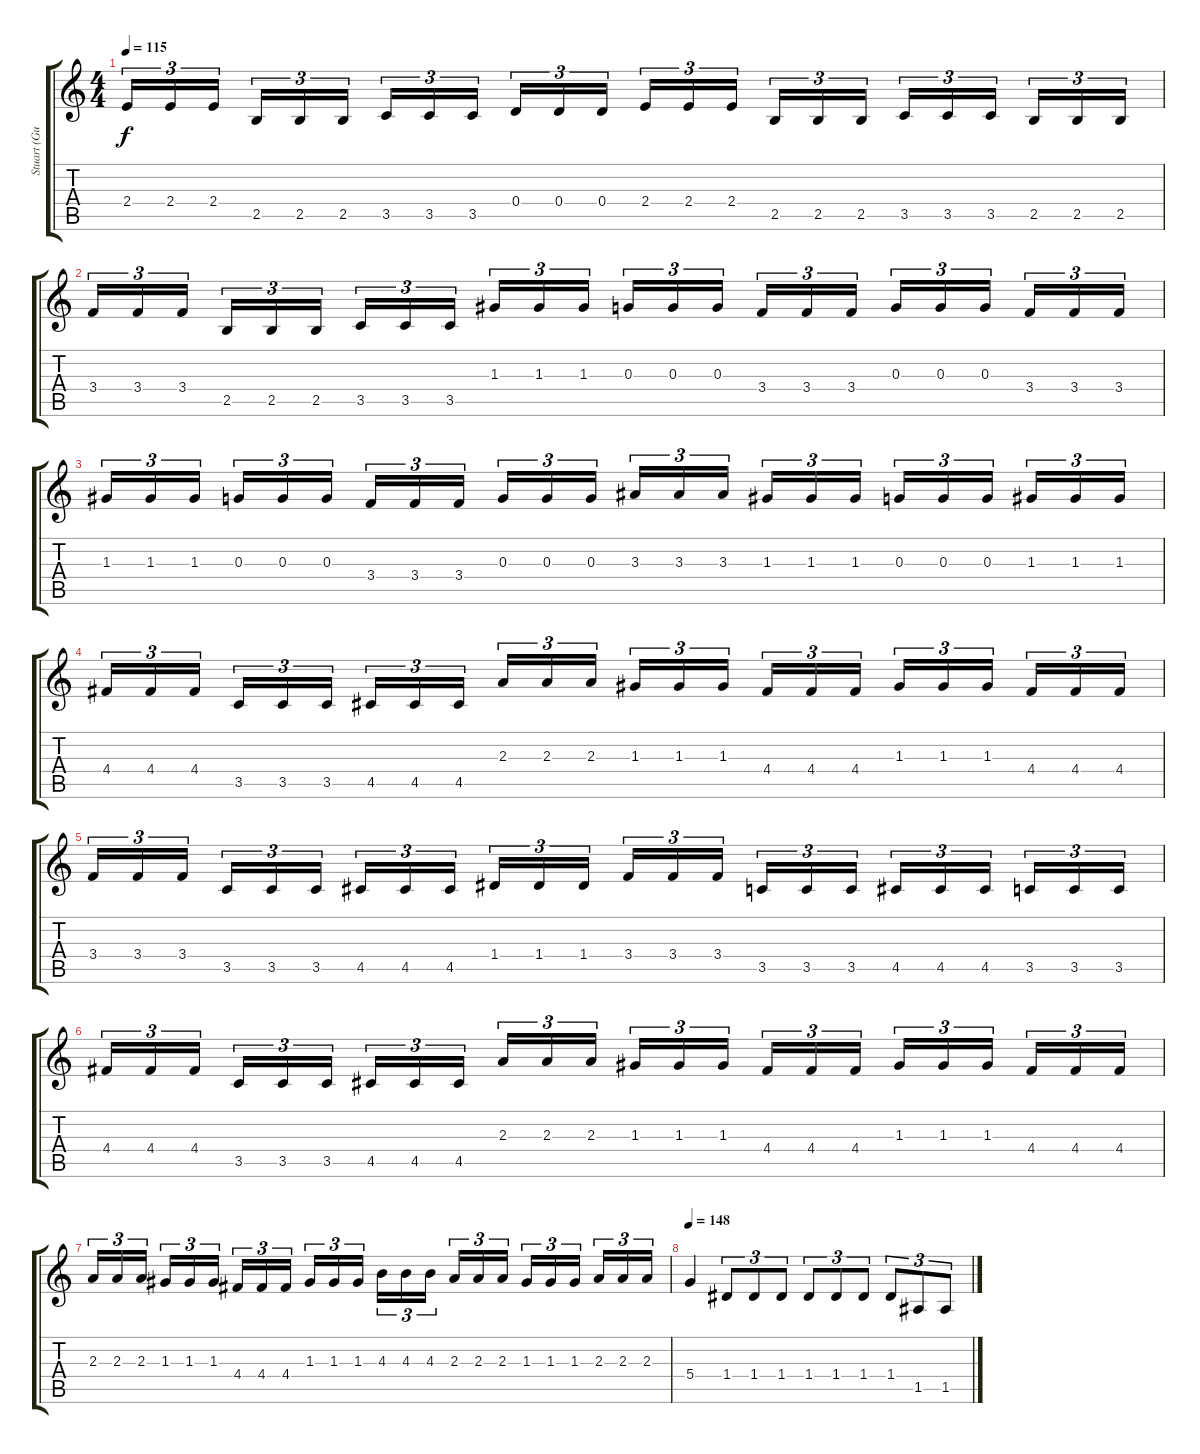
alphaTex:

\track ("Stuart (Guitar)" "Stuart (Gu") {instrument distortionguitar}
\staff {score tabs}
\tuning (E4 B3 G3 D3 A2 D2) {hide}
\ts (4 4)
\tempo 115
\clef g2
\ks c
2.4.16{tu (3 2) dy f} 2.4.16{tu (3 2)} 2.4.16{tu (3 2)} 2.5.16{tu (3 2)} 2.5.16{tu (3 2)} 2.5.16{tu (3 2)} 3.5.16{tu (3 2)} 3.5.16{tu (3 2)} 3.5.16{tu (3 2)} 0.4.16{tu (3 2)} 0.4.16{tu (3 2)} 0.4.16{tu (3 2)} 2.4.16{tu (3 2)} 2.4.16{tu (3 2)} 2.4.16{tu (3 2)} 2.5.16{tu (3 2)} 2.5.16{tu (3 2)} 2.5.16{tu (3 2)} 3.5.16{tu (3 2)} 3.5.16{tu (3 2)} 3.5.16{tu (3 2)} 2.5.16{tu (3 2)} 2.5.16{tu (3 2)} 2.5.16{tu (3 2)} |
3.4.16{tu (3 2)} 3.4.16{tu (3 2)} 3.4.16{tu (3 2)} 2.5.16{tu (3 2)} 2.5.16{tu (3 2)} 2.5.16{tu (3 2)} 3.5.16{tu (3 2)} 3.5.16{tu (3 2)} 3.5.16{tu (3 2)} 1.3.16{tu (3 2)} 1.3.16{tu (3 2)} 1.3.16{tu (3 2)} 0.3.16{tu (3 2)} 0.3.16{tu (3 2)} 0.3.16{tu (3 2)} 3.4.16{tu (3 2)} 3.4.16{tu (3 2)} 3.4.16{tu (3 2)} 0.3.16{tu (3 2)} 0.3.16{tu (3 2)} 0.3.16{tu (3 2)} 3.4.16{tu (3 2)} 3.4.16{tu (3 2)} 3.4.16{tu (3 2)} |
1.3.16{tu (3 2)} 1.3.16{tu (3 2)} 1.3.16{tu (3 2)} 0.3.16{tu (3 2)} 0.3.16{tu (3 2)} 0.3.16{tu (3 2)} 3.4.16{tu (3 2)} 3.4.16{tu (3 2)} 3.4.16{tu (3 2)} 0.3.16{tu (3 2)} 0.3.16{tu (3 2)} 0.3.16{tu (3 2)} 3.3.16{tu (3 2)} 3.3.16{tu (3 2)} 3.3.16{tu (3 2)} 1.3.16{tu (3 2)} 1.3.16{tu (3 2)} 1.3.16{tu (3 2)} 0.3.16{tu (3 2)} 0.3.16{tu (3 2)} 0.3.16{tu (3 2)} 1.3.16{tu (3 2)} 1.3.16{tu (3 2)} 1.3.16{tu (3 2)} |
4.4.16{tu (3 2)} 4.4.16{tu (3 2)} 4.4.16{tu (3 2)} 3.5.16{tu (3 2)} 3.5.16{tu (3 2)} 3.5.16{tu (3 2)} 4.5.16{tu (3 2)} 4.5.16{tu (3 2)} 4.5.16{tu (3 2)} 2.3.16{tu (3 2)} 2.3.16{tu (3 2)} 2.3.16{tu (3 2)} 1.3.16{tu (3 2)} 1.3.16{tu (3 2)} 1.3.16{tu (3 2)} 4.4.16{tu (3 2)} 4.4.16{tu (3 2)} 4.4.16{tu (3 2)} 1.3.16{tu (3 2)} 1.3.16{tu (3 2)} 1.3.16{tu (3 2)} 4.4.16{tu (3 2)} 4.4.16{tu (3 2)} 4.4.16{tu (3 2)} |
3.4.16{tu (3 2)} 3.4.16{tu (3 2)} 3.4.16{tu (3 2)} 3.5.16{tu (3 2)} 3.5.16{tu (3 2)} 3.5.16{tu (3 2)} 4.5.16{tu (3 2)} 4.5.16{tu (3 2)} 4.5.16{tu (3 2)} 1.4.16{tu (3 2)} 1.4.16{tu (3 2)} 1.4.16{tu (3 2)} 3.4.16{tu (3 2)} 3.4.16{tu (3 2)} 3.4.16{tu (3 2)} 3.5.16{tu (3 2)} 3.5.16{tu (3 2)} 3.5.16{tu (3 2)} 4.5.16{tu (3 2)} 4.5.16{tu (3 2)} 4.5.16{tu (3 2)} 3.5.16{tu (3 2)} 3.5.16{tu (3 2)} 3.5.16{tu (3 2)} |
4.4.16{tu (3 2)} 4.4.16{tu (3 2)} 4.4.16{tu (3 2)} 3.5.16{tu (3 2)} 3.5.16{tu (3 2)} 3.5.16{tu (3 2)} 4.5.16{tu (3 2)} 4.5.16{tu (3 2)} 4.5.16{tu (3 2)} 2.3.16{tu (3 2)} 2.3.16{tu (3 2)} 2.3.16{tu (3 2)} 1.3.16{tu (3 2)} 1.3.16{tu (3 2)} 1.3.16{tu (3 2)} 4.4.16{tu (3 2)} 4.4.16{tu (3 2)} 4.4.16{tu (3 2)} 1.3.16{tu (3 2)} 1.3.16{tu (3 2)} 1.3.16{tu (3 2)} 4.4.16{tu (3 2)} 4.4.16{tu (3 2)} 4.4.16{tu (3 2)} |
2.3.16{tu (3 2)} 2.3.16{tu (3 2)} 2.3.16{tu (3 2)} 1.3.16{tu (3 2)} 1.3.16{tu (3 2)} 1.3.16{tu (3 2)} 4.4.16{tu (3 2)} 4.4.16{tu (3 2)} 4.4.16{tu (3 2)} 1.3.16{tu (3 2)} 1.3.16{tu (3 2)} 1.3.16{tu (3 2)} 4.3.16{tu (3 2)} 4.3.16{tu (3 2)} 4.3.16{tu (3 2)} 2.3.16{tu (3 2)} 2.3.16{tu (3 2)} 2.3.16{tu (3 2)} 1.3.16{tu (3 2)} 1.3.16{tu (3 2)} 1.3.16{tu (3 2)} 2.3.16{tu (3 2)} 2.3.16{tu (3 2)} 2.3.16{tu (3 2)} |
\tempo 148
5.4.4 1.4.8{tu (3 2)} 1.4.8{tu (3 2)} 1.4.8{tu (3 2)} 1.4.8{tu (3 2)} 1.4.8{tu (3 2)} 1.4.8{tu (3 2)} 1.4.8{tu (3 2)} 1.5.8{tu (3 2)} 1.5.8{tu (3 2)}
